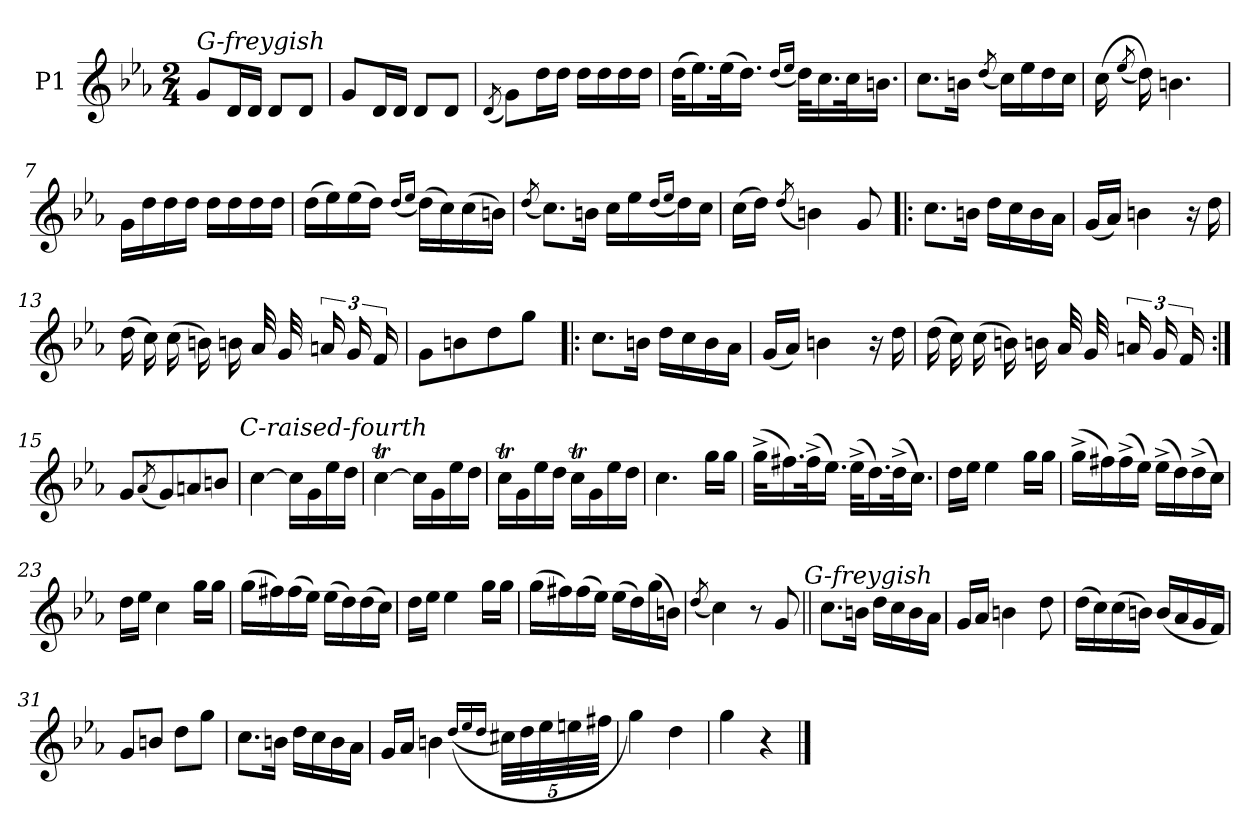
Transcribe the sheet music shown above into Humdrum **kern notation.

**kern
*part1
*staff1
*I"P1
*clefG2
*k[b-e-a-]
*M2/4
=1
!LO:TX:a:i:t=G-freygish
8gL
16dL
16dJJ
8dL
8dJ
=2
8gL
16dL
16dJJ
8dL
8dJ
=3
(8qd/
8gL)
16ddL
16ddJJ
16ddLL
16dd
16dd
16ddJJ
=4
(32ddKLL
16.ee-)
(32ee-K
16.ddJJ)
(16qqdd/LL
16qqee-/JJ
32ddKLL)
16.cc
32ccK
16.bnJJ
=5
8.ccL
16bnJk
(8qdd/
16ccLL)
16ee-
16dd
16ccJJ
=6
(16cc
(8qee-/
16dd))
4.bn
=7
16gLL
16dd
16dd
16ddJJ
16ddLL
16dd
16dd
16ddJJ
=8
(16ddLL
16ee-)
(16ee-
16ddJJ)
(16qqdd/LL
16qqee-/JJ
(16ddLL)
16cc)
(16cc
16bnJJ)
=9
(8qdd/
8.ccL)
16bnJk
16ccLL
16ee-
(16qqdd/LL
16qqee-/JJ
16dd)
16ccJJ
=10
(16ccLL
16ddJJ)
(8qdd/
4bn)
8g
=11!|:
8.ccL
16bnJk
16ddLL
16cc
16b
16a-JJ
=12
(16gLL
16a-JJ)
4bn
16r
16dd
=13
(16dd
16cc)
(16cc
16bn)
16bn
32a-
32g
24an
24g
24f
=14
8gL
8bn
8dd
8ggJ
=11!|:
8.ccL
16bnJk
16ddLL
16cc
16b
16a-JJ
=12
(16gLL
16a-JJ)
4bn
16r
16dd
=13
(16dd
16cc)
(16cc
16bn)
16bn
32a-
32g
24an
24g
24f
=15:|!
8gL
(8qa-/
8g)
8an
8bnJ
!LO:TX:a:i:t=C-raised-fourth
=16
[4cc
16ccLL]
16g
16ee-
16ddJJ
=17
[4ccT
16ccLL]
16g
16ee-
16ddJJ
=18
16ccTLL
16g
16ee-
16ddJJ
16ccTLL
16g
16ee-
16ddJJ
=19
4.cc
16ggLL
16ggJJ
=20
(32gg^KLL
16.ff#X)
(32ff#^K
16.ee-JJ)
(32ee-^KLL
16.dd)
(32dd^K
16.ccJJ)
=21
16ddLL
16ee-JJ
4ee-
16ggLL
16ggJJ
=22
(16gg^LL
16ff#X)
(16ff#^
16ee-JJ)
(16ee-^LL
16dd)
(16dd^
16ccJJ)
=23
16ddLL
16ee-JJ
4cc
16ggLL
16ggJJ
=24
(16ggLL
16ff#X)
(16ff#
16ee-JJ)
(16ee-LL
16dd)
(16dd
16ccJJ)
=25
16ddLL
16ee-JJ
4ee-
16ggLL
16ggJJ
=26
(16ggLL
16ff#X)
(16ff#
16ee-JJ)
(16ee-LL
16dd)
(16gg
16bnJJ)
=27
(8qdd/
4cc)
8r
8g
!LO:TX:a:i:t=G-freygish
=28||
8.ccL
16bnJk
16ddLL
16cc
16b
16a-JJ
=29
16gLL
16a-JJ
4bn
8dd
=30
(16ddLL
16cc)
(16cc
16bnJJ)
(16bLL
16a-
16g
16fJJ)
=31
8gL
8bnJ
8ddL
8ggJ
=32
8.ccL
16bnJk
16ddLL
16cc
16b
16a-JJ
=33
16gLL
16a-JJ
4bn
((16qqdd/LL
16qqee-/
16qqdd/JJ
40cc#XLLL)
40dd
40ee-
40een
40ff#XJJJ
=34
4gg)
4dd
=35
4gg
4r
==
*-
